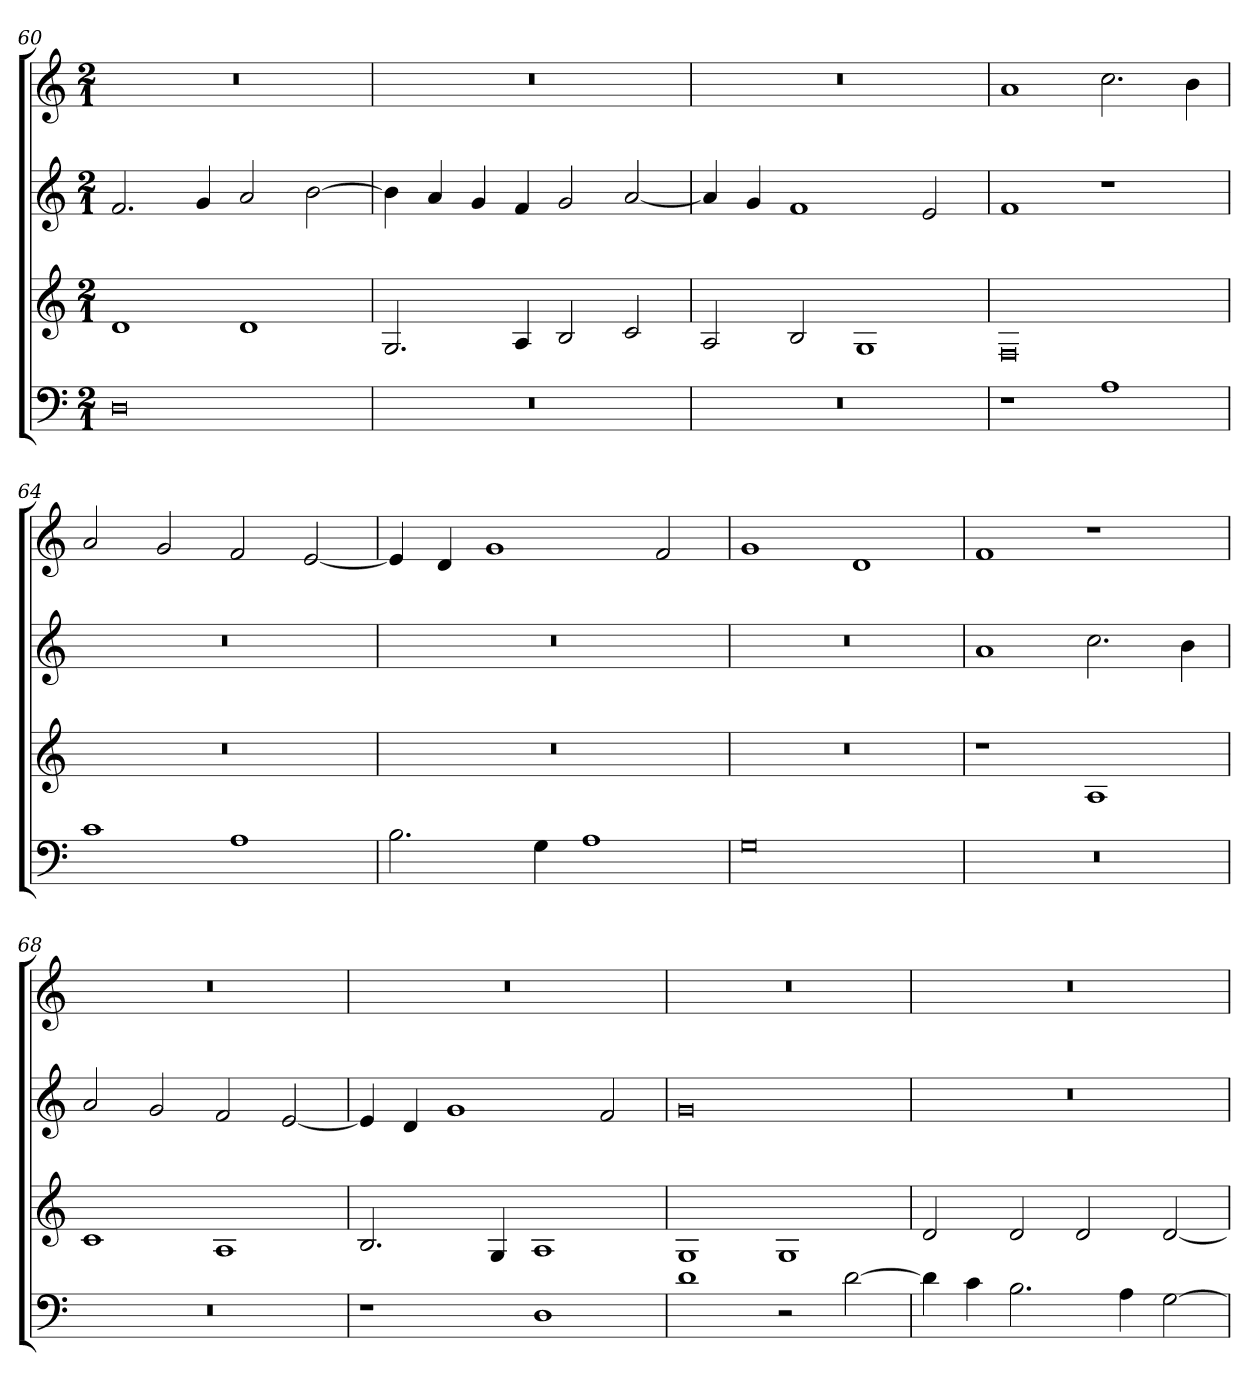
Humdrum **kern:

**kern	**kern	**kern	**kern
*part4	*part3	*part2	*part1
*staff4	*staff3	*staff2	*staff1
*clefF4	*clefG2	*clefG2	*clefG2
*M2/1	*M2/1	*M2/1	*M2/1
=60	=60	=60	=60
0D	1d	2.f	0r
.	.	4g	.
.	1d	2a	.
.	.	[2b	.
=61	=61	=61	=61
0r	2.G	4b]	0r
.	.	4a	.
.	.	4g	.
.	4A	4f	.
.	2B	2g	.
.	2c	[2a	.
=62	=62	=62	=62
0r	2A	4a]	0r
.	.	4g	.
.	2B	1f	.
.	1G	.	.
.	.	2e	.
=63	=63	=63	=63
1r	0F	1f	1a
1A	.	1r	2.cc
.	.	.	4b
=64	=64	=64	=64
1c	0r	0r	2a
.	.	.	2g
1A	.	.	2f
.	.	.	[2e
=65	=65	=65	=65
2.B	0r	0r	4e]
.	.	.	4d
.	.	.	1g
4G	.	.	.
1A	.	.	.
.	.	.	2f
=66	=66	=66	=66
0G	0r	0r	1g
.	.	.	1d
=67	=67	=67	=67
0r	1r	1a	1f
.	1A	2.cc	1r
.	.	4b	.
=68	=68	=68	=68
0r	1c	2a	0r
.	.	2g	.
.	1A	2f	.
.	.	[2e	.
=69	=69	=69	=69
1r	2.B	4e]	0r
.	.	4d	.
.	.	1g	.
.	4G	.	.
1D	1A	.	.
.	.	2f	.
=70	=70	=70	=70
1d	1G	0g	0r
2r	1G	.	.
[2d	.	.	.
=71	=71	=71	=71
4d]	2d	0r	0r
4c	.	.	.
2.B	2d	.	.
.	2d	.	.
4A	.	.	.
[2G	[2d	.	.
=	=	=	=
*-	*-	*-	*-
